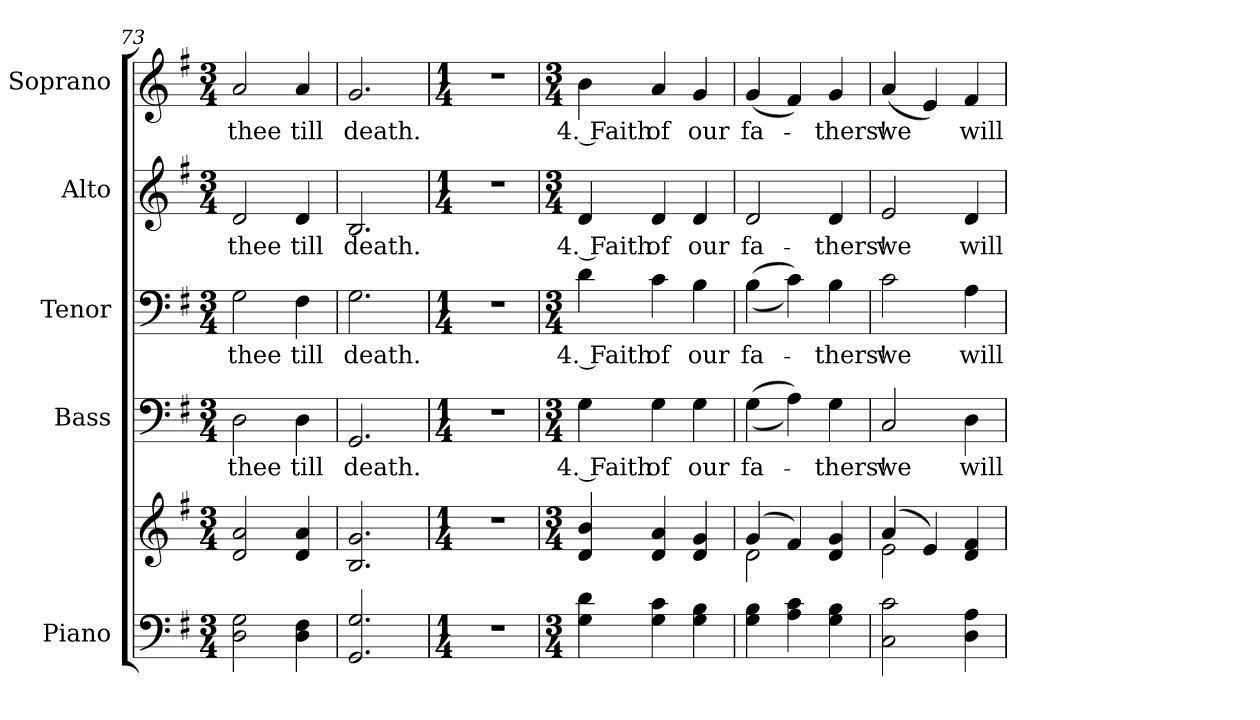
**kern	**kern	**kern	**text	**kern	**text	**kern	**text	**kern	**text
*part5	*part5	*part4	*part4	*part3	*part3	*part2	*part2	*part1	*part1
*staff6	*staff5	*staff4	*staff4	*staff3	*staff3	*staff2	*staff2	*staff1	*staff1
*I"Piano	*	*I"Bass	*	*I"Tenor	*	*I"Alto	*	*I"Soprano	*
*I'Pno.	*	*I'B.	*	*I'T.	*	*I'A.	*	*I'S.	*
!!LO:PB:g=z
*clefF4	*clefG2	*clefF4	*	*clefF4	*	*clefG2	*	*clefG2	*
*k[f#]	*k[f#]	*k[f#]	*	*k[f#]	*	*k[f#]	*	*k[f#]	*
*G:	*G:	*G:	*	*G:	*	*G:	*	*G:	*
*M3/4	*M3/4	*M3/4	*	*M3/4	*	*M3/4	*	*M3/4	*
=73	=73	=73	=73	=73	=73	=73	=73	=73	=73
!	!	!	!LO:LY:b:color=#000000	!	!	!	!	!	!
!	!	!	!	!	!LO:LY:b:color=#000000	!	!	!	!
!	!	!	!	!	!	!	!LO:LY:b:color=#000000	!	!
!	!	!	!	!	!	!	!	!	!LO:LY:b:color=#000000
2Di\ 2Gi	2di/ 2ai	2Di\	thee	2Gi\	thee	2di/	thee	2ai/	thee
!	!	!	!LO:LY:b:color=#000000	!	!	!	!	!	!
!	!	!	!	!	!LO:LY:b:color=#000000	!	!	!	!
!	!	!	!	!	!	!	!LO:LY:b:color=#000000	!	!
!	!	!	!	!	!	!	!	!	!LO:LY:b:color=#000000
4Di\ 4F#i	4di/ 4ai	4Di\	till	4F#i\	till	4di/	till	4ai/	till
=74	=74	=74	=74	=74	=74	=74	=74	=74	=74
!	!	!	!LO:LY:b:color=#000000	!	!	!	!	!	!
!	!	!	!	!	!LO:LY:b:color=#000000	!	!	!	!
!	!	!	!	!	!	!	!LO:LY:b:color=#000000	!	!
!	!	!	!	!	!	!	!	!	!LO:LY:b:color=#000000
2.GGi/ 2.Gi	2.Bi/ 2.gi	2.GGi/	death.	2.Gi\	death.	2.Bi/	death.	2.gi/	death.
=75	=75	=75	=75	=75	=75	=75	=75	=75	=75
*M1/4	*M1/4	*M1/4	*	*M1/4	*	*M1/4	*	*M1/4	*
!LO:N:vis=1	!LO:N:vis=1	!LO:N:vis=1	!	!LO:N:vis=1	!	!LO:N:vis=1	!	!LO:N:vis=1	!
4r	4r	4r	.	4r	.	4r	.	4r	.
!!LO:PB:g=z
=76	=76	=76	=76	=76	=76	=76	=76	=76	=76
*M3/4	*M3/4	*M3/4	*	*M3/4	*	*M3/4	*	*M3/4	*
!	!	!	!LO:LY:b:color=#000000	!	!	!	!	!	!
!	!	!	!	!	!LO:LY:b:color=#000000	!	!	!	!
!	!	!	!	!	!	!	!LO:LY:b:color=#000000	!	!
!	!	!	!	!	!	!	!	!	!LO:LY:b:color=#000000
4Gi\ 4di	4di/ 4bi	4Gi\	4. Faith	4di\	4. Faith	4di/	4. Faith	4bi\	4. Faith
!	!	!	!LO:LY:b:color=#000000	!	!	!	!	!	!
!	!	!	!	!	!LO:LY:b:color=#000000	!	!	!	!
!	!	!	!	!	!	!	!LO:LY:b:color=#000000	!	!
!	!	!	!	!	!	!	!	!	!LO:LY:b:color=#000000
4Gi\ 4ci	4di/ 4ai	4Gi\	of	4ci\	of	4di/	of	4ai/	of
!	!	!	!LO:LY:b:color=#000000	!	!	!	!	!	!
!	!	!	!	!	!LO:LY:b:color=#000000	!	!	!	!
!	!	!	!	!	!	!	!LO:LY:b:color=#000000	!	!
!	!	!	!	!	!	!	!	!	!LO:LY:b:color=#000000
4Gi\ 4Bi	4di/ 4gi	4Gi\	our	4Bi\	our	4di/	our	4gi/	our
=77	=77	=77	=77	=77	=77	=77	=77	=77	=77
*	*^	*	*	*	*	*	*	*	*
!	!	!	!	!LO:LY:b:color=#000000	!	!	!	!	!	!
!	!	!	!	!	!	!LO:LY:b:color=#000000	!	!	!	!
!	!	!	!	!	!	!	!	!LO:LY:b:color=#000000	!	!
!	!	!	!	!	!	!	!	!	!	!LO:LY:b:color=#000000
4Gi\ 4Bi	(4gi/	2di\	((4Gi\	fa-	((4Bi\	fa-	2di/	fa-	(4gi/	fa-
4Ai\ 4ci	4f#i/)	.	4Ai\))	.	4ci\))	.	.	.	4f#i/)	.
!	!	!	!	!LO:LY:b:color=#000000	!	!	!	!	!	!
!	!	!	!	!	!	!LO:LY:b:color=#000000	!	!	!	!
!	!	!	!	!	!	!	!	!LO:LY:b:color=#000000	!	!
!	!	!	!	!	!	!	!	!	!	!LO:LY:b:color=#000000
4Gi\ 4Bi	4di/ 4gi	4ryy	4Gi\	-thers!	4Bi\	-thers!	4di/	-thers!	4gi/	-thers!
=78	=78	=78	=78	=78	=78	=78	=78	=78	=78	=78
!	!	!	!	!LO:LY:b:color=#000000	!	!	!	!	!	!
!	!	!	!	!	!	!LO:LY:b:color=#000000	!	!	!	!
!	!	!	!	!	!	!	!	!LO:LY:b:color=#000000	!	!
!	!	!	!	!	!	!	!	!	!	!LO:LY:b:color=#000000
2Ci\ 2ci	(4ai/	2ei\	2Ci/	we	2ci\	we	2ei/	we	(4ai/	we
.	4ei/)	.	.	.	.	.	.	.	4ei/)	.
!	!	!	!	!LO:LY:b:color=#000000	!	!	!	!	!	!
!	!	!	!	!	!	!LO:LY:b:color=#000000	!	!	!	!
!	!	!	!	!	!	!	!	!LO:LY:b:color=#000000	!	!
!	!	!	!	!	!	!	!	!	!	!LO:LY:b:color=#000000
4Di\ 4Ai	4di/ 4f#i	4ryy	4Di\	will	4Ai\	will	4di/	will	4f#i/	will
*	*v	*v	*	*	*	*	*	*	*	*
=	=	=	=	=	=	=	=	=	=
*-	*-	*-	*-	*-	*-	*-	*-	*-	*-
